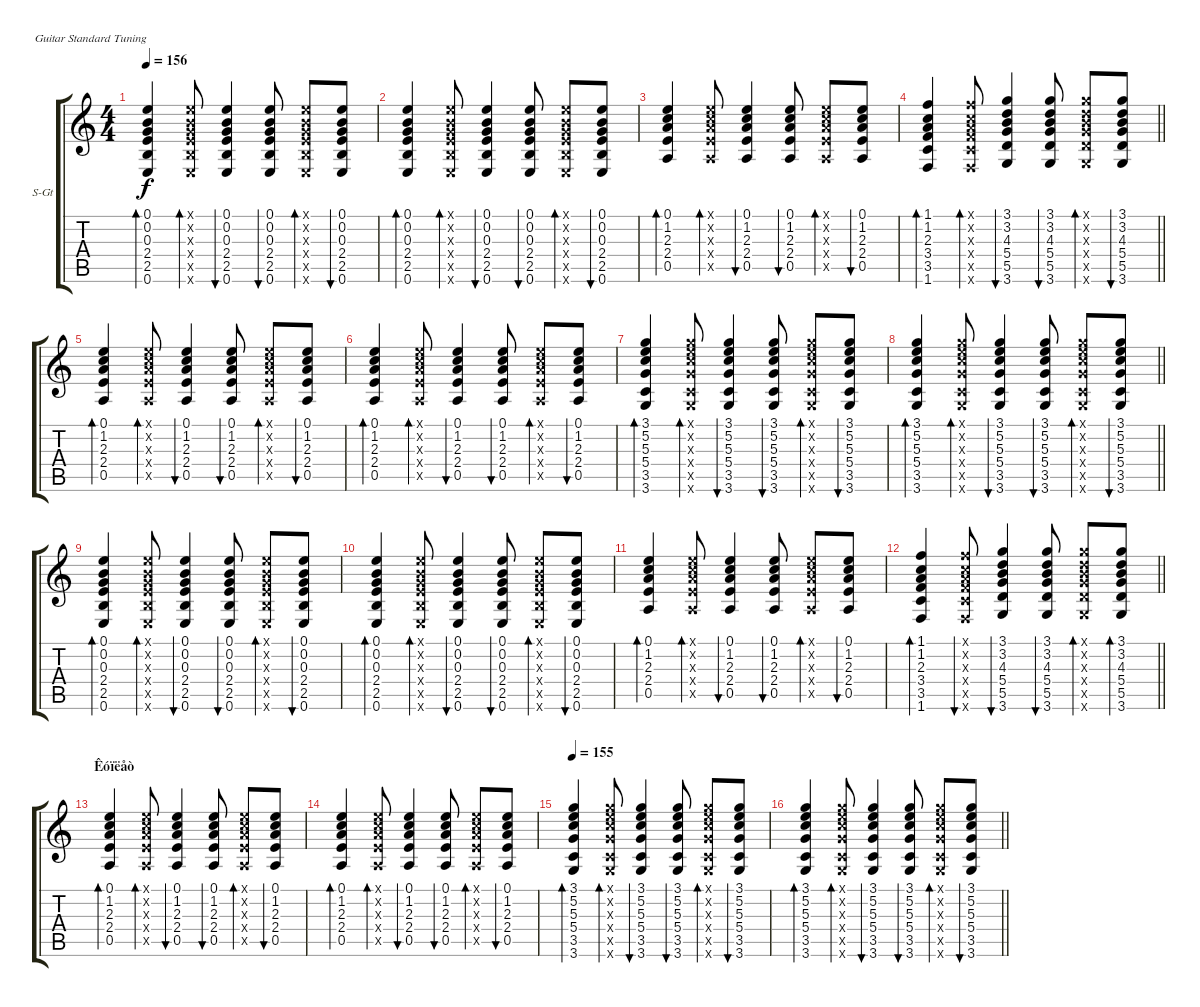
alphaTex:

\bracketExtendMode groupsimilarinstruments
\firstSystemTrackNameOrientation horizontal
\otherSystemsTrackNameOrientation horizontal
\track ("Ãèòàðà II" "S-Gt") {instrument acousticguitarsteel}
\staff {score tabs}
\tuning (E4 B3 G3 D3 A2 E2)
\ts (4 4)
\tempo 156
\clef g2
\ks c
(0.1 0.2 0.3 2.4 2.5 0.6).4{bd 60 dy f} (0.1{x} 0.2{x} 0.3{x} 2.4{x} 2.5{x} 0.6{x}).8{bd 60} (0.1 0.2 0.3 2.4 2.5 0.6).4{bu 60} (0.1 0.2 0.3 2.4 2.5 0.6).8{bu 60} (0.1{x} 0.2{x} 0.3{x} 2.4{x} 2.5{x} 0.6{x}).8{bd 60} (0.1 0.2 0.3 2.4 2.5 0.6).8{bu 60} |
(0.1 0.2 0.3 2.4 2.5 0.6).4{bd 60} (0.1{x} 0.2{x} 0.3{x} 2.4{x} 2.5{x} 0.6{x}).8{bd 60} (0.1 0.2 0.3 2.4 2.5 0.6).4{bu 60} (0.1 0.2 0.3 2.4 2.5 0.6).8{bu 60} (0.1{x} 0.2{x} 0.3{x} 2.4{x} 2.5{x} 0.6{x}).8{bd 60} (0.1 0.2 0.3 2.4 2.5 0.6).8{bu 60} |
(0.1 1.2 2.3 2.4 0.5).4{bd 60} (0.1{x} 1.2{x} 2.3{x} 2.4{x} 0.5{x}).8{bd 60} (0.1 1.2 2.3 2.4 0.5).4{bu 60} (0.1 1.2 2.3 2.4 0.5).8{bu 60} (0.1{x} 1.2{x} 2.3{x} 2.4{x} 0.5{x}).8{bd 60} (0.1 1.2 2.3 2.4 0.5).8{bu 60} |
\barLineRight lightlight
(1.1 1.2 2.3 3.4 3.5 1.6).4{bd 60} (1.1{x} 1.2{x} 2.3{x} 3.4{x} 3.5{x} 1.6{x}).8{bd 60} (3.1 3.2 4.3 5.4 5.5 3.6).4{bu 60} (3.1 3.2 4.3 5.4 5.5 3.6).8{bu 60} (3.1{x} 3.2{x} 4.3{x} 5.4{x} 5.5{x} 3.6{x}).8{bd 60} (3.1 3.2 4.3 5.4 5.5 3.6).8{bu 60} |
(0.1 1.2 2.3 2.4 0.5).4{bd 60} (0.1{x} 1.2{x} 2.3{x} 2.4{x} 0.5{x}).8{bd 60} (0.1 1.2 2.3 2.4 0.5).4{bu 60} (0.1 1.2 2.3 2.4 0.5).8{bu 60} (0.1{x} 1.2{x} 2.3{x} 2.4{x} 0.5{x}).8{bd 60} (0.1 1.2 2.3 2.4 0.5).8{bu 60} |
(0.1 1.2 2.3 2.4 0.5).4{bd 60} (0.1{x} 1.2{x} 2.3{x} 2.4{x} 0.5{x}).8{bd 60} (0.1 1.2 2.3 2.4 0.5).4{bu 60} (0.1 1.2 2.3 2.4 0.5).8{bu 60} (0.1{x} 1.2{x} 2.3{x} 2.4{x} 0.5{x}).8{bd 60} (0.1 1.2 2.3 2.4 0.5).8{bu 60} |
(3.1 5.2 5.3 5.4 3.5 3.6).4{bd 60} (3.1{x} 5.2{x} 5.3{x} 5.4{x} 3.5{x} 3.6{x}).8{bd 60} (3.1 5.2 5.3 5.4 3.5 3.6).4{bu 60} (3.1 5.2 5.3 5.4 3.5 3.6).8{bu 60} (3.1{x} 5.2{x} 5.3{x} 5.4{x} 3.5{x} 3.6{x}).8{bd 60} (3.1 5.2 5.3 5.4 3.5 3.6).8{bu 60} |
\barLineRight lightlight
(3.1 5.2 5.3 5.4 3.5 3.6).4{bd 60} (3.1{x} 5.2{x} 5.3{x} 5.4{x} 3.5{x} 3.6{x}).8{bd 60} (3.1 5.2 5.3 5.4 3.5 3.6).4{bu 60} (3.1 5.2 5.3 5.4 3.5 3.6).8{bu 60} (3.1{x} 5.2{x} 5.3{x} 5.4{x} 3.5{x} 3.6{x}).8{bd 60} (3.1 5.2 5.3 5.4 3.5 3.6).8{bu 60} |
(0.1 0.2 0.3 2.4 2.5 0.6).4{bd 60} (0.1{x} 0.2{x} 0.3{x} 2.4{x} 2.5{x} 0.6{x}).8{bd 60} (0.1 0.2 0.3 2.4 2.5 0.6).4{bu 60} (0.1 0.2 0.3 2.4 2.5 0.6).8{bu 60} (0.1{x} 0.2{x} 0.3{x} 2.4{x} 2.5{x} 0.6{x}).8{bd 60} (0.1 0.2 0.3 2.4 2.5 0.6).8{bu 60} |
(0.1 0.2 0.3 2.4 2.5 0.6).4{bd 60} (0.1{x} 0.2{x} 0.3{x} 2.4{x} 2.5{x} 0.6{x}).8{bd 60} (0.1 0.2 0.3 2.4 2.5 0.6).4{bu 60} (0.1 0.2 0.3 2.4 2.5 0.6).8{bu 60} (0.1{x} 0.2{x} 0.3{x} 2.4{x} 2.5{x} 0.6{x}).8{bd 60} (0.1 0.2 0.3 2.4 2.5 0.6).8{bu 60} |
(0.1 1.2 2.3 2.4 0.5).4{bd 60} (0.1{x} 1.2{x} 2.3{x} 2.4{x} 0.5{x}).8{bd 60} (0.1 1.2 2.3 2.4 0.5).4{bu 60} (0.1 1.2 2.3 2.4 0.5).8{bu 60} (0.1{x} 1.2{x} 2.3{x} 2.4{x} 0.5{x}).8{bd 60} (0.1 1.2 2.3 2.4 0.5).8{bu 60} |
\barLineRight lightlight
(1.1 1.2 2.3 3.4 3.5 1.6).4{bd 60} (1.1{x} 1.2{x} 2.3{x} 3.4{x} 3.5{x} 1.6{x}).8{bu 60} (3.1 3.2 4.3 5.4 5.5 3.6).4{bu 60} (3.1 3.2 4.3 5.4 5.5 3.6).8{bu 60} (3.1{x} 3.2{x} 4.3{x} 5.4{x} 5.5{x} 3.6{x}).8{bd 60} (3.1 3.2 4.3 5.4 5.5 3.6).8{bd 60} |
\section ("" "Êóïëåò")
(0.1 1.2 2.3 2.4 0.5).4{bd 60} (0.1{x} 1.2{x} 2.3{x} 2.4{x} 0.5{x}).8{bd 60} (0.1 1.2 2.3 2.4 0.5).4{bu 60} (0.1 1.2 2.3 2.4 0.5).8{bu 60} (0.1{x} 1.2{x} 2.3{x} 2.4{x} 0.5{x}).8{bd 60} (0.1 1.2 2.3 2.4 0.5).8{bu 60} |
(0.1 1.2 2.3 2.4 0.5).4{bd 60} (0.1{x} 1.2{x} 2.3{x} 2.4{x} 0.5{x}).8{bd 60} (0.1 1.2 2.3 2.4 0.5).4{bu 60} (0.1 1.2 2.3 2.4 0.5).8{bu 60} (0.1{x} 1.2{x} 2.3{x} 2.4{x} 0.5{x}).8{bd 60} (0.1 1.2 2.3 2.4 0.5).8{bu 60} |
\tempo 155
(3.1 5.2 5.3 5.4 3.5 3.6).4{bd 60} (3.1{x} 5.2{x} 5.3{x} 5.4{x} 3.5{x} 3.6{x}).8{bd 60} (3.1 5.2 5.3 5.4 3.5 3.6).4{bu 60} (3.1 5.2 5.3 5.4 3.5 3.6).8{bu 60} (3.1{x} 5.2{x} 5.3{x} 5.4{x} 3.5{x} 3.6{x}).8{bd 60} (3.1 5.2 5.3 5.4 3.5 3.6).8{bu 60} |
\barLineRight lightlight
(3.1 5.2 5.3 5.4 3.5 3.6).4{bd 60} (3.1{x} 5.2{x} 5.3{x} 5.4{x} 3.5{x} 3.6{x}).8{bd 60} (3.1 5.2 5.3 5.4 3.5 3.6).4{bu 60} (3.1 5.2 5.3 5.4 3.5 3.6).8{bu 60} (3.1{x} 5.2{x} 5.3{x} 5.4{x} 3.5{x} 3.6{x}).8{bd 60} (3.1 5.2 5.3 5.4 3.5 3.6).8{bu 60}
